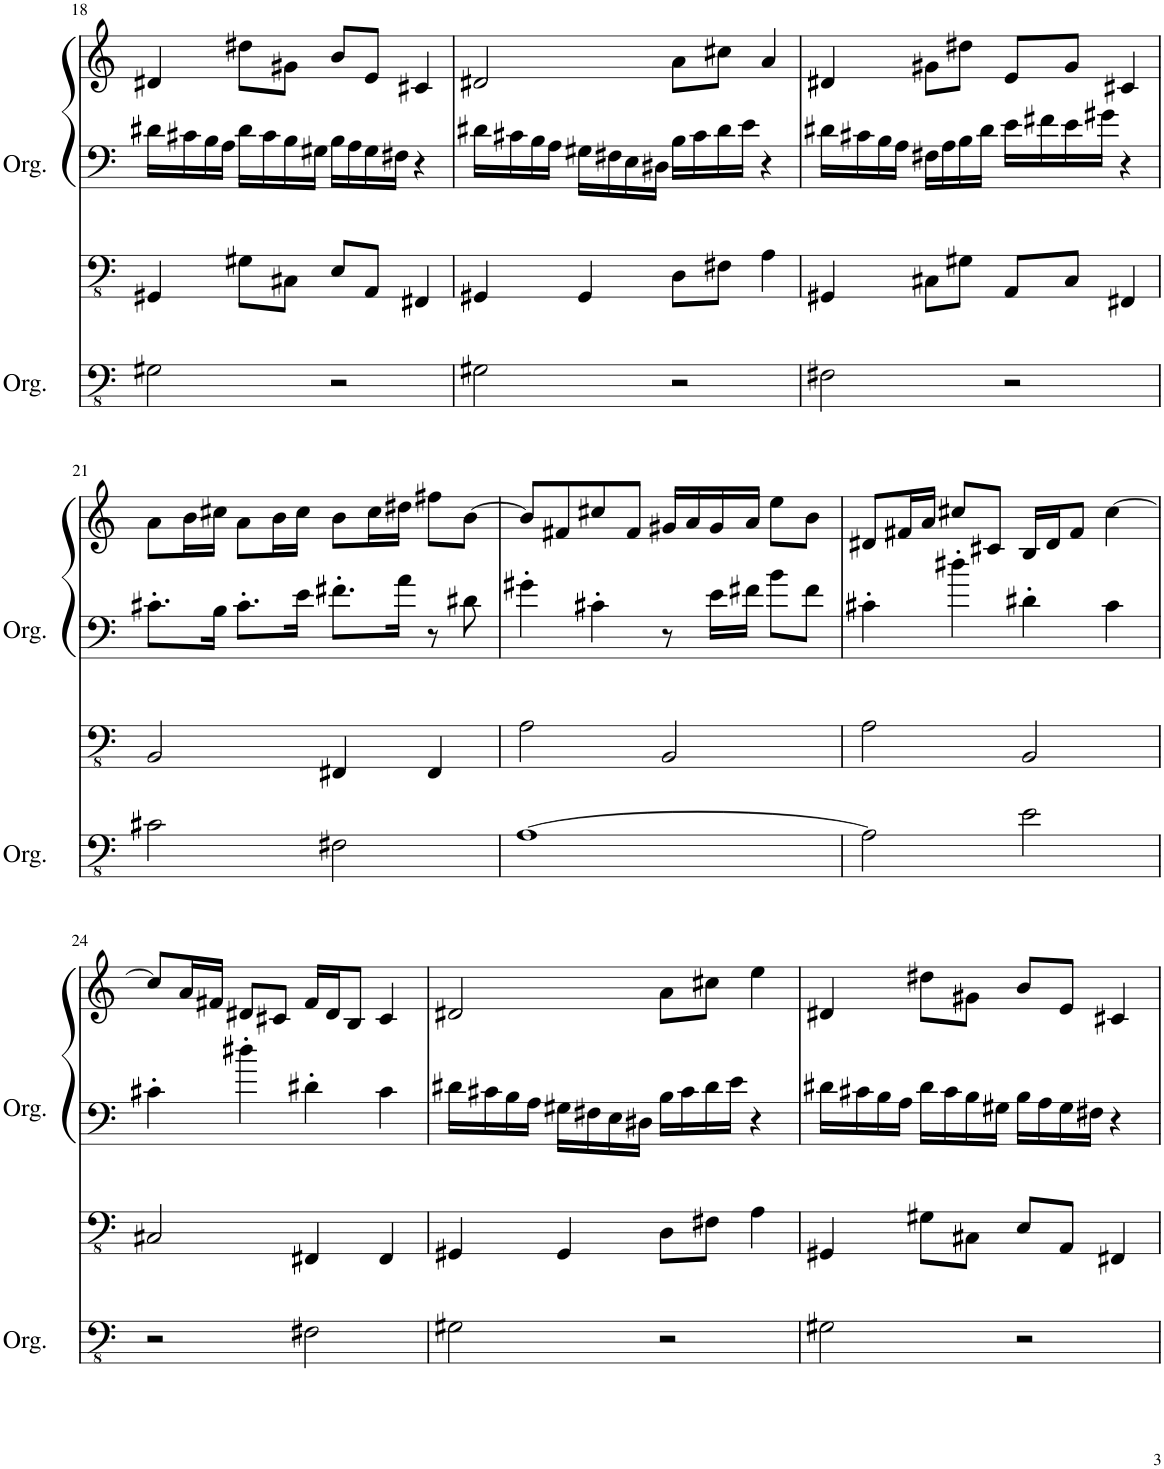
**kern	**kern	**kern	**kern
*part2	*part1	*part1	*part1
*staff4	*staff3	*staff2	*staff1
*I"Pipe Organ	*I"Pipe Organ	*	*
*I'Org.	*I'Org.	*	*
!!LO:PB:g=z
*clefFv4	*clefFv4	*clefF4	*clefG2
*k[]	*k[]	*k[]	*k[]
*M4/4	*M4/4	*M4/4	*M4/4
=18	=18	=18	=18
2GG#X\	4GGG#X/	16d#X\LL	4d#X/
.	.	16c#X\	.
.	.	16B\	.
.	.	16A\JJ	.
.	8GG#X\L	16d#\LL	8dd#X\L
.	.	16c#\	.
.	8CC#X\J	16B\	8g#X\J
.	.	16G#X\JJ	.
2r	8EE/L	16B\LL	8b/L
.	.	16A\	.
.	8AAA/J	16G#\	8e/J
.	.	16F#X\JJ	.
.	4FFF#X/	4r	4c#X/
=19	=19	=19	=19
2GG#X\	4GGG#X/	16d#X\LL	2d#X/
.	.	16c#X\	.
.	.	16B\	.
.	.	16A\JJ	.
.	4GGG#/	16G#X\LL	.
.	.	16F#X\	.
.	.	16E\	.
.	.	16D#X\JJ	.
2r	8DD\L	16B\LL	8a\L
.	.	16c#\	.
.	8FF#X\J	16d#\	8cc#X\J
.	.	16e\JJ	.
.	4AA\	4r	4a/
=20	=20	=20	=20
2FF#X\	4GGG#X/	16d#X\LL	4d#X/
.	.	16c#X\	.
.	.	16B\	.
.	.	16A\JJ	.
.	8CC#X\L	16F#X\LL	8g#X\L
.	.	16A\	.
.	8GG#X\J	16B\	8dd#X\J
.	.	16d#\JJ	.
2r	8AAA/L	16e\LL	8e/L
.	.	16f#X\	.
.	8CC#/J	16e\	8g#/J
.	.	16g#X\JJ	.
.	4FFF#X/	4r	4c#X/
!!LO:LB:g=z
=21	=21	=21	=21
2C#X\	2BBB/	8.c#X'\L	8a\L
.	.	.	16b\L
.	.	16B\Jk	16cc#X\JJ
.	.	8.c#'\L	8a\L
.	.	.	16b\L
.	.	16e\Jk	16cc#\JJ
2FF#X\	4FFF#X/	8.f#X'\L	8b\L
.	.	.	16cc#\L
.	.	16a\Jk	16dd#X\JJ
.	4FFF#/	8r	8ff#X\L
.	.	8d#X\	[8b\J
=22	=22	=22	=22
[1AA	2AA\	4g#X'\	8b/L]
.	.	.	8f#X/
.	.	4c#X'\	8cc#X/
.	.	.	8f#/J
.	2BBB/	8r	16g#X/LL
.	.	.	16a/
.	.	16e\LL	16g#/
.	.	16f#X\JJ	16a/JJ
.	.	8b\L	8ee\L
.	.	8f#\J	8b\J
=23	=23	=23	=23
2AA\]	2AA\	4c#X'\	8d#X/L
.	.	.	16f#X/L
.	.	.	16a/JJ
.	.	4dd#X'\	8cc#X/L
.	.	.	8c#X/J
2E\	2BBB/	4d#X'\	16B/LL
.	.	.	16d#/J
.	.	.	8f#/J
.	.	4c#\	[4cc#\
!!LO:LB:g=z
=24	=24	=24	=24
2r	2CC#X/	4c#X'\	8cc#/L]
.	.	.	16a/L
.	.	.	16f#X/JJ
.	.	4dd#X'\	8d#X/L
.	.	.	8c#X/J
2FF#X\	4FFF#X/	4d#X'\	16f#/LL
.	.	.	16d#/J
.	.	.	8B/J
.	4FFF#/	4c#\	4c#/
=25	=25	=25	=25
2GG#X\	4GGG#X/	16d#X\LL	2d#X/
.	.	16c#X\	.
.	.	16B\	.
.	.	16A\JJ	.
.	4GGG#/	16G#X\LL	.
.	.	16F#X\	.
.	.	16E\	.
.	.	16D#X\JJ	.
2r	8DD\L	16B\LL	8a\L
.	.	16c#\	.
.	8FF#X\J	16d#\	8cc#X\J
.	.	16e\JJ	.
.	4AA\	4r	4ee\
=26	=26	=26	=26
2GG#X\	4GGG#X/	16d#X\LL	4d#X/
.	.	16c#X\	.
.	.	16B\	.
.	.	16A\JJ	.
.	8GG#X\L	16d#\LL	8dd#X\L
.	.	16c#\	.
.	8CC#X\J	16B\	8g#X\J
.	.	16G#X\JJ	.
2r	8EE/L	16B\LL	8b/L
.	.	16A\	.
.	8AAA/J	16G#\	8e/J
.	.	16F#X\JJ	.
.	4FFF#X/	4r	4c#X/
=	=	=	=
*-	*-	*-	*-
